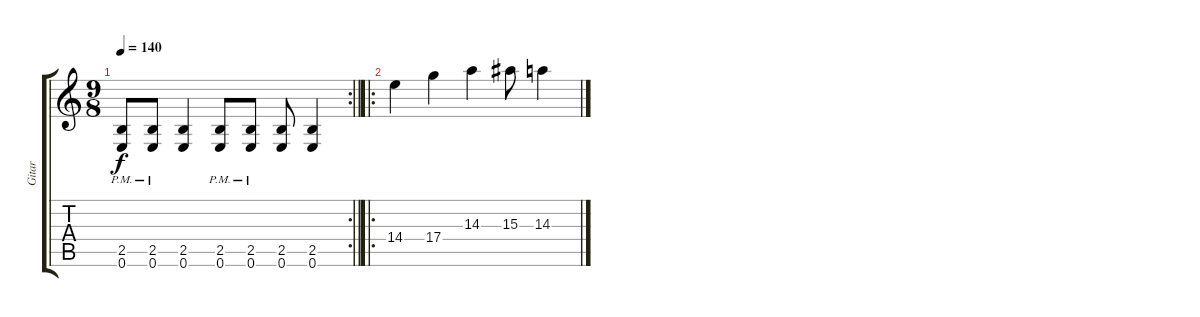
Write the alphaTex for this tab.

\track ("Gitar" "Gitar") {instrument distortionguitar}
\staff {score tabs}
\tuning (E4 B3 G3 D3 A2 E2) {hide}
\rc 2
\ts (9 8)
\tempo 140
\clef g2
\barLineRight lightlight
\ks c
(2.5{pm} 0.6{pm}).8{dy f} (2.5{pm} 0.6{pm}).8 (2.5 0.6).4 (2.5{pm} 0.6{pm}).8 (2.5{pm} 0.6{pm}).8 (2.5 0.6).8 (2.5 0.6).4 |
\ro
14.4.4 17.4.4 14.3.4 15.3.8 14.3.4
